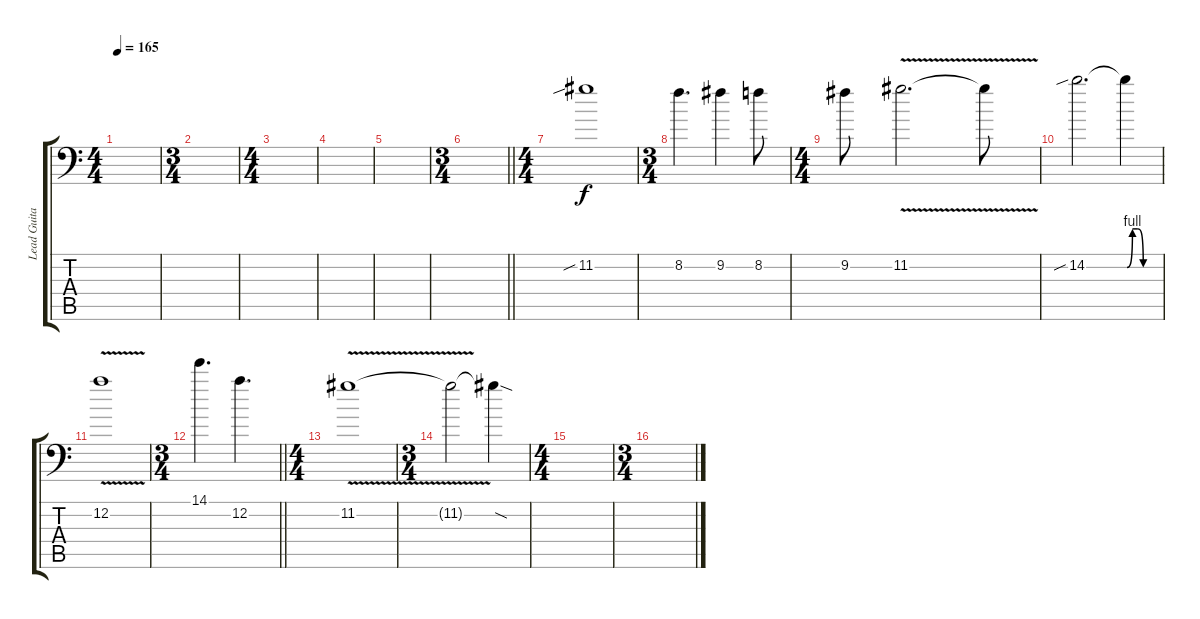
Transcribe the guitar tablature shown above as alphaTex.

\track ("Lead Guitar #1" "Lead Guita") {instrument distortionguitar}
\staff {score tabs}
\tuning (D4 A3 F3 C3 G2 A1) {hide}
\ts (4 4)
\tempo 165
\clef f4
\ks c
|
\ts (3 4)
|
\ts (4 4)
|
|
|
\ts (3 4)
\barLineRight lightlight
|
\ts (4 4)
\section ("" "")
11.2{sib}.1{volume 12} |
\ts (3 4)
8.2.4{d} 9.2.4 8.2.8 |
\ts (4 4)
9.2.8 11.2{v}.2{d} 11.2{t}.8 |
14.2{sib}.2{d} 14.2{be (custom 0 0 10 4 20 4 30 0 60 0) t}.4 |
12.2{v}.1 |
\ts (3 4)
\barLineRight lightlight
14.1.4{d} 12.2.4{d} |
\ts (4 4)
\section ("" "")
11.2{v}.1 |
\ts (3 4)
11.2{t}.2 11.2{sod t}.4 |
\ts (4 4)
|
\ts (3 4)
